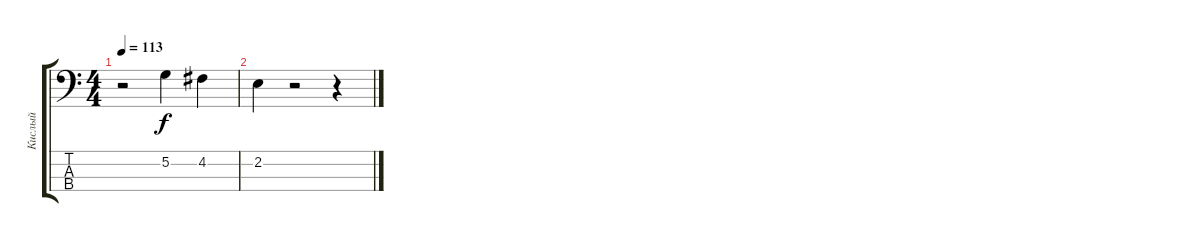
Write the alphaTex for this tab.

\track ("Кислый" "Кислый") {instrument electricbassfinger}
\staff {score tabs}
\tuning (G2 D2 A1 E1) {hide}
\ts (4 4)
\tempo 113
\clef f4
\ks c
r.2{dy f} 5.2.4 4.2.4 |
2.2.4 r.2 r.4
